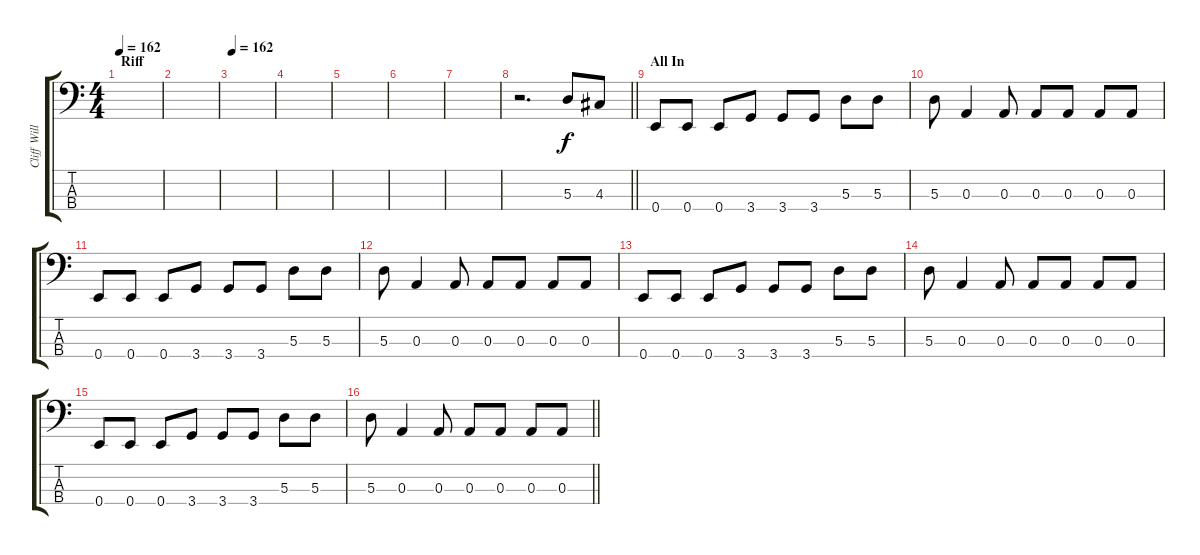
\track ("Cliff Williams" "Cliff Will") {instrument electricbassfinger}
\staff {score tabs}
\tuning (G2 D2 A1 E1) {hide}
\ts (4 4)
\section ("" "Riff")
\tempo 162
\clef f4
\ks c
|
|
\tempo 162
|
|
|
|
|
\barLineRight lightlight
r.2{d} 5.3.8 4.3.8 |
\section ("" "All In")
0.4.8 0.4.8 0.4.8 3.4.8 3.4.8 3.4.8 5.3.8 5.3.8 |
5.3.8 0.3.4 0.3.8 0.3.8 0.3.8 0.3.8 0.3.8 |
0.4.8 0.4.8 0.4.8 3.4.8 3.4.8 3.4.8 5.3.8 5.3.8 |
5.3.8 0.3.4 0.3.8 0.3.8 0.3.8 0.3.8 0.3.8 |
0.4.8 0.4.8 0.4.8 3.4.8 3.4.8 3.4.8 5.3.8 5.3.8 |
5.3.8 0.3.4 0.3.8 0.3.8 0.3.8 0.3.8 0.3.8 |
0.4.8 0.4.8 0.4.8 3.4.8 3.4.8 3.4.8 5.3.8 5.3.8 |
\barLineRight lightlight
5.3.8 0.3.4 0.3.8 0.3.8 0.3.8 0.3.8 0.3.8
